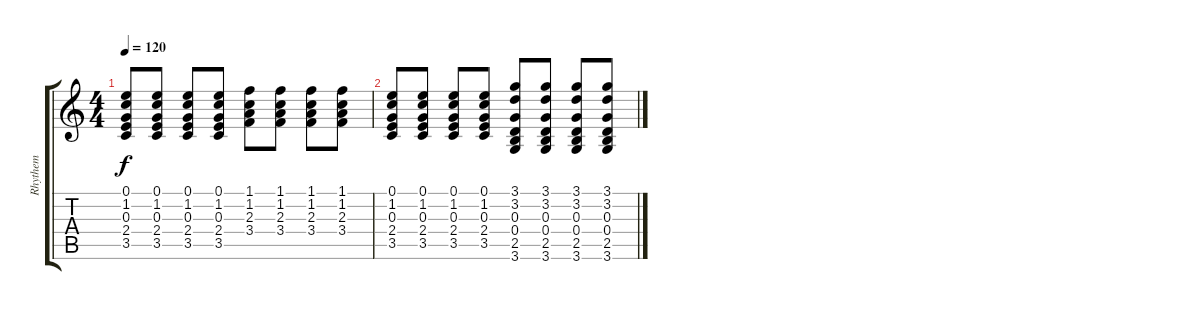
\track ("Rhythem" "Rhythem") {instrument acousticguitarsteel}
\staff {score tabs}
\tuning (E4 B3 G3 D3 A2 E2) {hide}
\ts (4 4)
\tempo 120
\clef g2
\ks c
(0.1 1.2 0.3 2.4 3.5).8{dy f} (0.1 1.2 0.3 2.4 3.5).8 (0.1 1.2 0.3 2.4 3.5).8 (0.1 1.2 0.3 2.4 3.5).8 (1.1 1.2 2.3 3.4).8 (1.1 1.2 2.3 3.4).8 (1.1 1.2 2.3 3.4).8 (1.1 1.2 2.3 3.4).8 |
(0.1 1.2 0.3 2.4 3.5).8 (0.1 1.2 0.3 2.4 3.5).8 (0.1 1.2 0.3 2.4 3.5).8 (0.1 1.2 0.3 2.4 3.5).8 (3.1 3.2 0.3 0.4 2.5 3.6).8 (3.1 3.2 0.3 0.4 2.5 3.6).8 (3.1 3.2 0.3 0.4 2.5 3.6).8 (3.1 3.2 0.3 0.4 2.5 3.6).8
